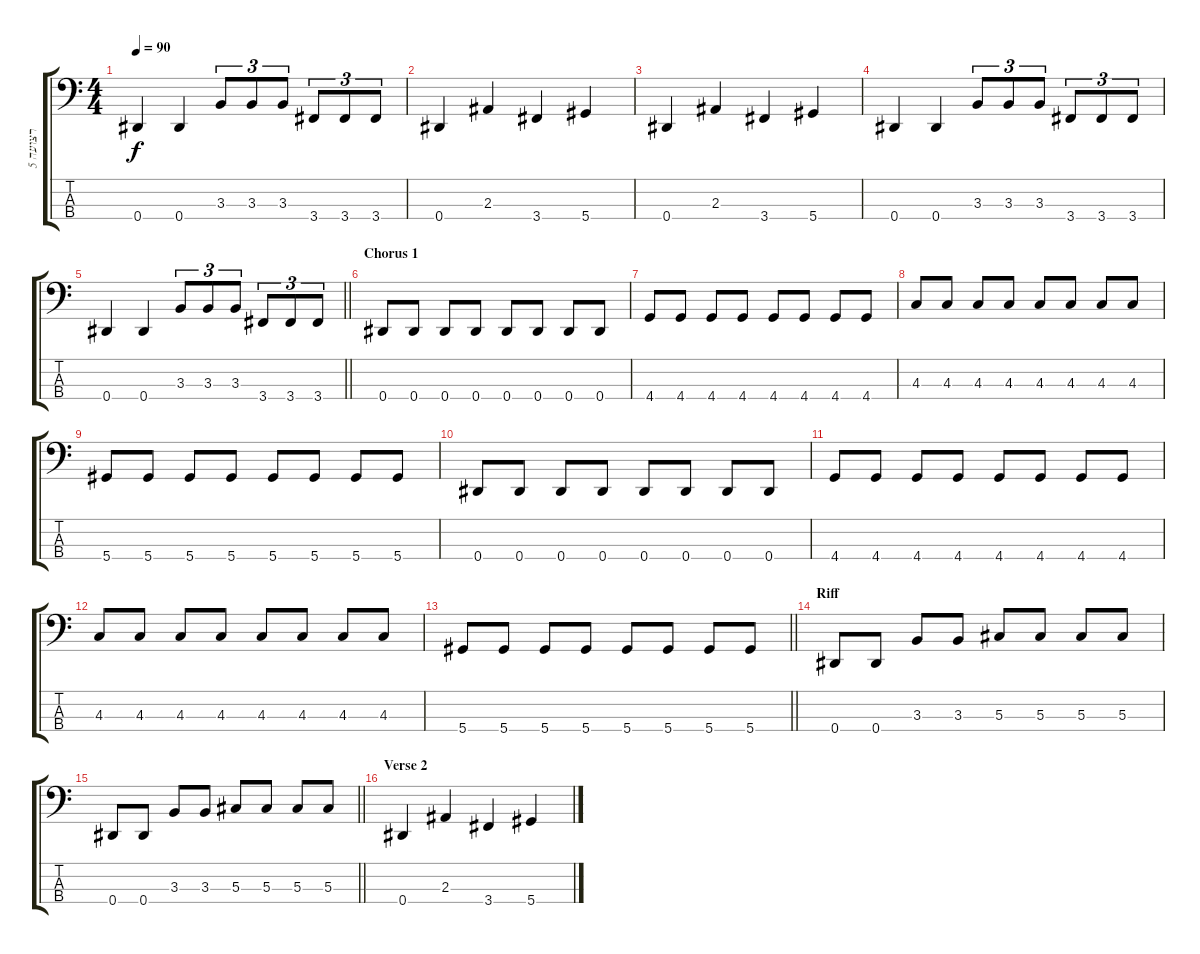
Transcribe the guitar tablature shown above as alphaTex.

\track ("רצועה 5" "רצועה 5") {instrument electricbassfinger}
\staff {score tabs}
\tuning (Gb2 Db2 Ab1 Eb1) {hide}
\ts (4 4)
\tempo 90
\clef f4
\ks c
0.4.4{dy f} 0.4.4 3.3.8{tu (3 2)} 3.3.8{tu (3 2)} 3.3.8{tu (3 2)} 3.4.8{tu (3 2)} 3.4.8{tu (3 2)} 3.4.8{tu (3 2)} |
0.4.4 2.3.4 3.4.4 5.4.4 |
0.4.4 2.3.4 3.4.4 5.4.4 |
0.4.4 0.4.4 3.3.8{tu (3 2)} 3.3.8{tu (3 2)} 3.3.8{tu (3 2)} 3.4.8{tu (3 2)} 3.4.8{tu (3 2)} 3.4.8{tu (3 2)} |
\barLineRight lightlight
0.4.4 0.4.4 3.3.8{tu (3 2)} 3.3.8{tu (3 2)} 3.3.8{tu (3 2)} 3.4.8{tu (3 2)} 3.4.8{tu (3 2)} 3.4.8{tu (3 2)} |
\section ("" "Chorus 1")
0.4.8 0.4.8 0.4.8 0.4.8 0.4.8 0.4.8 0.4.8 0.4.8 |
4.4.8 4.4.8 4.4.8 4.4.8 4.4.8 4.4.8 4.4.8 4.4.8 |
4.3.8 4.3.8 4.3.8 4.3.8 4.3.8 4.3.8 4.3.8 4.3.8 |
5.4.8 5.4.8 5.4.8 5.4.8 5.4.8 5.4.8 5.4.8 5.4.8 |
0.4.8 0.4.8 0.4.8 0.4.8 0.4.8 0.4.8 0.4.8 0.4.8 |
4.4.8 4.4.8 4.4.8 4.4.8 4.4.8 4.4.8 4.4.8 4.4.8 |
4.3.8 4.3.8 4.3.8 4.3.8 4.3.8 4.3.8 4.3.8 4.3.8 |
\barLineRight lightlight
5.4.8 5.4.8 5.4.8 5.4.8 5.4.8 5.4.8 5.4.8 5.4.8 |
\section ("" "Riff")
0.4.8 0.4.8 3.3.8 3.3.8 5.3.8 5.3.8 5.3.8 5.3.8 |
\barLineRight lightlight
0.4.8 0.4.8 3.3.8 3.3.8 5.3.8 5.3.8 5.3.8 5.3.8 |
\section ("" "Verse 2")
0.4.4 2.3.4 3.4.4 5.4.4
